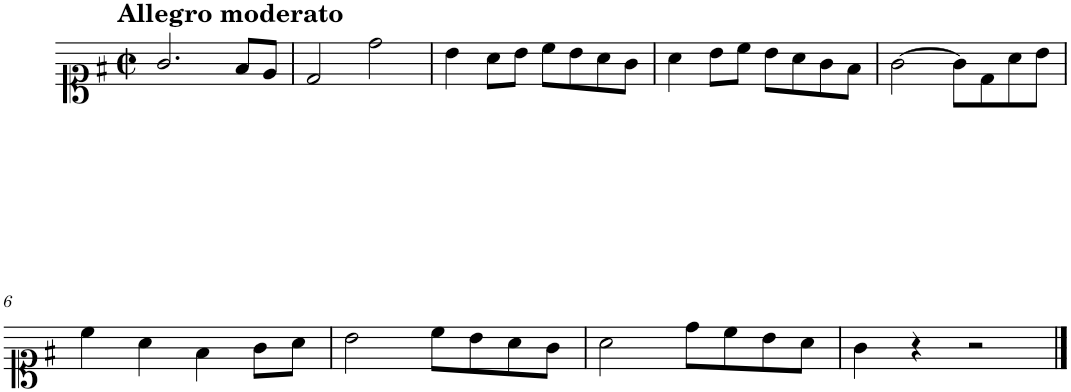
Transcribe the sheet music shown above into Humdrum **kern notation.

**kern
*part1
*staff1
*I"Piano
*I'Pno.
*clefC1
*k[f#]
*M2/2
*met(c|)
=1
!LO:TX:a:B:t=Allegro moderato
2.g/
8f#/L
8e/J
=2
2d/
2dd\
=3
4b\
8a\L
8b\J
8cc\L
8b\
8a\
8g\J
=4
4a\
8b\L
8cc\J
8b\L
8a\
8g\
8f#\J
=5
[2g\
8g\L]
8d\
8a\
8b\J
!!LO:LB:g=z
=6
4cc\
4a\
4f#\
8g\L
8a\J
=7
2b\
8cc\L
8b\
8a\
8g\J
=8
2a\
8dd\L
8cc\
8b\
8a\J
=9
4g\
4r
2r
==
*-
